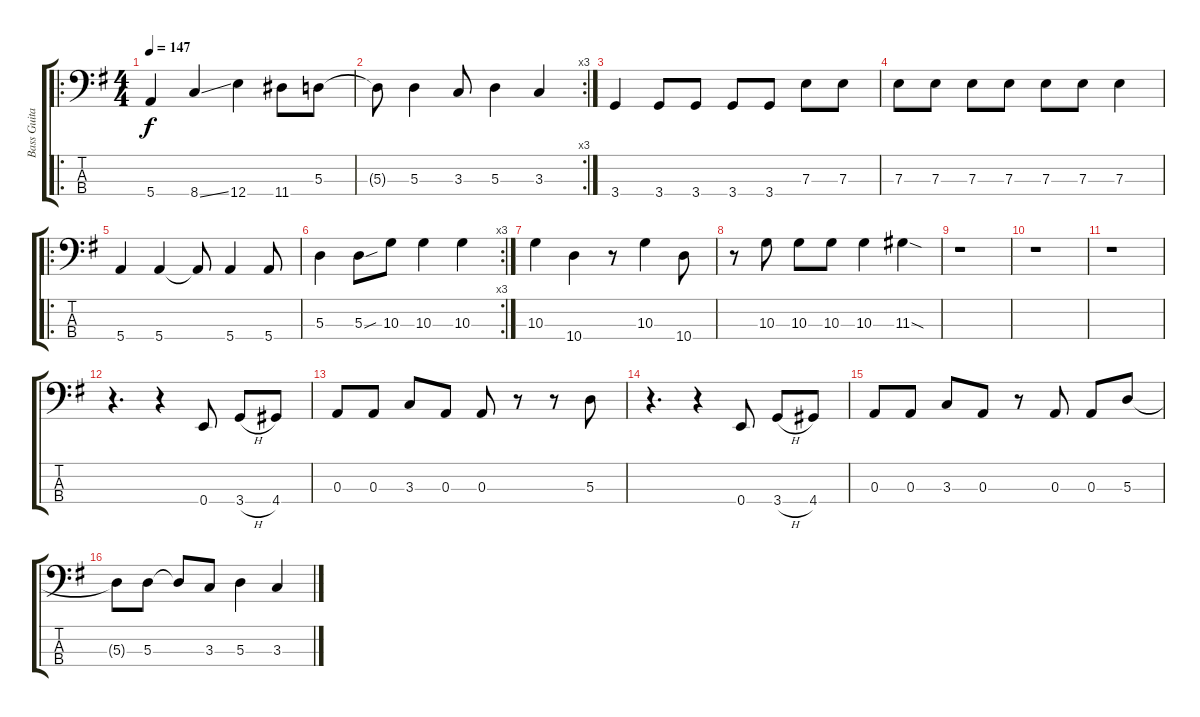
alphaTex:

\track ("Bass Guitar (Greg Kriesel)" "Bass Guita") {instrument electricbassfinger}
\staff {score tabs}
\tuning (G2 D2 A1 E1) {hide}
\ro
\ts (4 4)
\tempo 147
\clef f4
\ks g
5.4.4{dy f} 8.4{ss}.4 12.4.4 11.4.8 5.3.8 |
\rc 3
5.3{t}.8 5.3.4 3.3.8 5.3.4 3.3.4 |
3.4.4 3.4.8 3.4.8 3.4.8 3.4.8 7.3.8 7.3.8 |
7.3.8 7.3.8 7.3.8 7.3.8 7.3.8 7.3.8 7.3.4 |
\ro
5.4.4 5.4.4 5.4{t}.8 5.4.4 5.4.8 |
\rc 3
5.3.4 5.3{sou}.8 10.3.8 10.3.4 10.3.4 |
10.3.4 10.4.4 r.8 10.3.4 10.4.8 |
r.8 10.3.8 10.3.8 10.3.8 10.3.4 11.3{sod}.4 |
r.1 |
r.1 |
r.1 |
r.4{d} r.4 0.4.8 3.4{h}.8 4.4.8 |
0.3.8 0.3.8 3.3.8 0.3.8 0.3.8 r.8 r.8 5.3.8 |
r.4{d} r.4 0.4.8 3.4{h}.8 4.4.8 |
0.3.8 0.3.8 3.3.8 0.3.8 r.8 0.3.8 0.3.8 5.3.8 |
5.3{t}.8 5.3.8 5.3{t}.8 3.3.8 5.3.4 3.3.4
